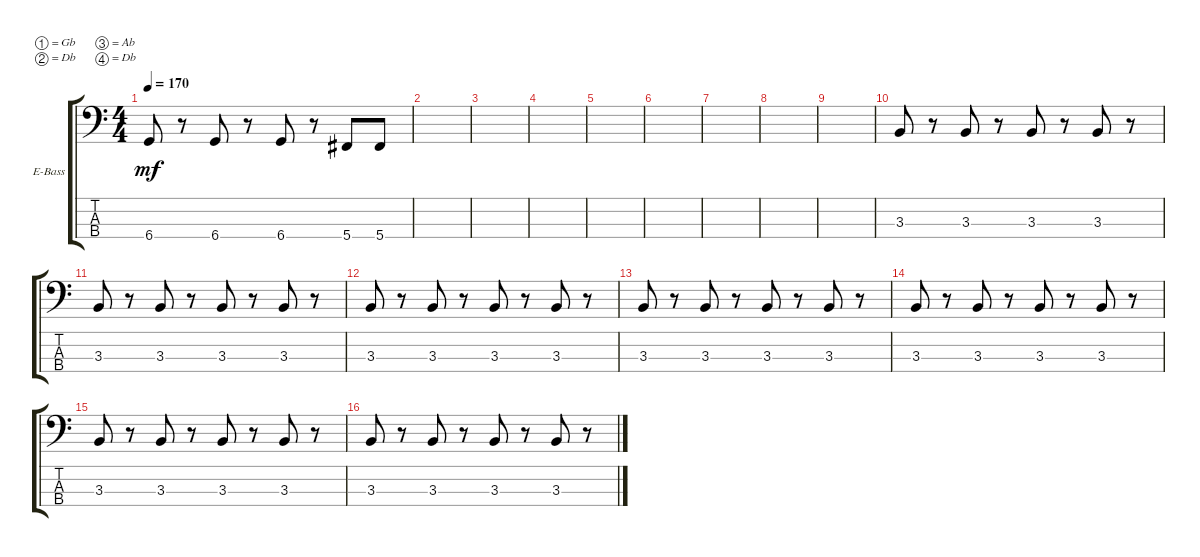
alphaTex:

\defaultSystemsLayout 4
\bracketExtendMode groupsimilarinstruments
\firstSystemTrackNameOrientation horizontal
\otherSystemsTrackNameOrientation horizontal
\track ("Electric Bass" "E-Bass") {instrument electricbassfinger}
\staff {score tabs}
\tuning (Gb2 Db2 Ab1 Db1)
\ts (4 4)
\tempo 170
\clef f4
\ks c
6.4.8{dy mf} r.8 6.4.8 r.8 6.4.8 r.8 5.4.8 5.4.8 |
|
|
|
|
|
|
|
|
3.3.8 r.8 3.3.8 r.8 3.3.8 r.8 3.3.8 r.8 |
3.3.8 r.8 3.3.8 r.8 3.3.8 r.8 3.3.8 r.8 |
3.3.8 r.8 3.3.8 r.8 3.3.8 r.8 3.3.8 r.8 |
3.3.8 r.8 3.3.8 r.8 3.3.8 r.8 3.3.8 r.8 |
3.3.8 r.8 3.3.8 r.8 3.3.8 r.8 3.3.8 r.8 |
3.3.8 r.8 3.3.8 r.8 3.3.8 r.8 3.3.8 r.8 |
3.3.8 r.8 3.3.8 r.8 3.3.8 r.8 3.3.8 r.8
